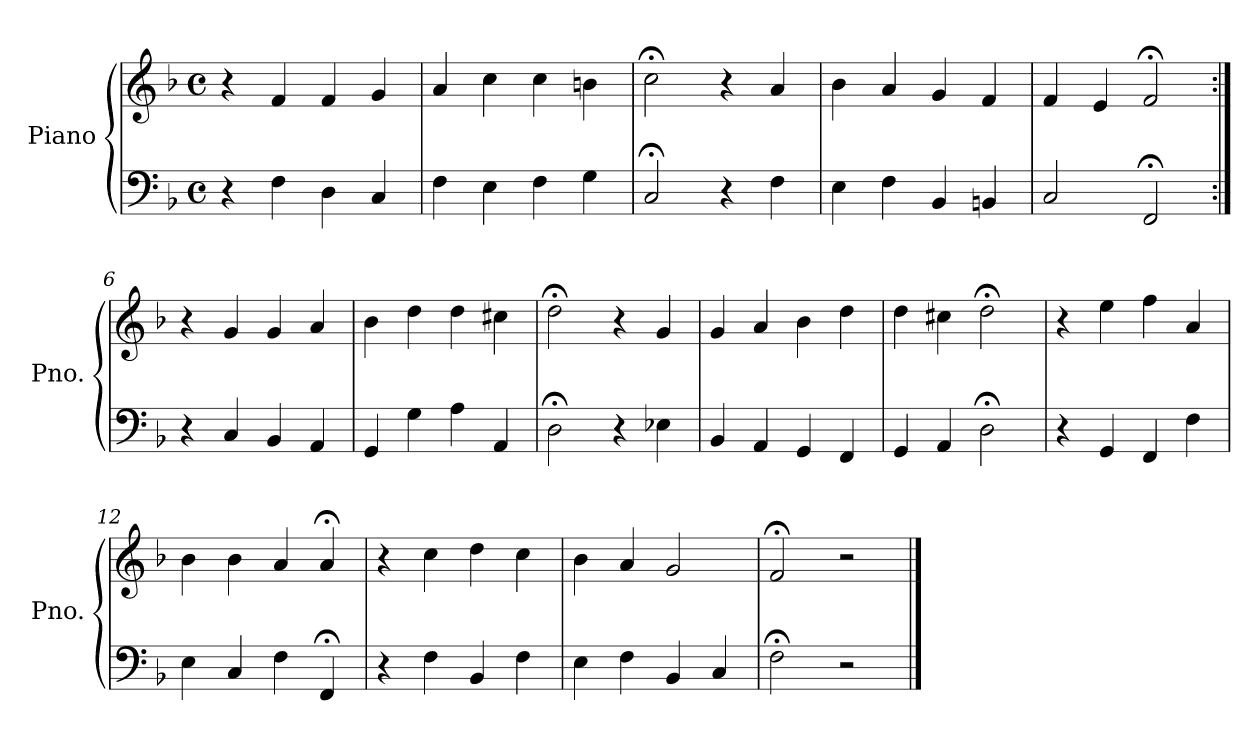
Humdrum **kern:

**kern	**kern
*part1	*part1
*staff2	*staff1
*I"Piano	*
*I'Pno.	*
*clefF4	*clefG2
*k[b-]	*k[b-]
*M4/4	*M4/4
*met(c)	*met(c)
=1	=1
4r	4r
4F\	4f/
4D\	4f/
4C/	4g/
=2	=2
4F\	4a/
4E\	4cc\
4F\	4cc\
4G\	4bn\
=3	=3
2C;</	2cc;<\
4r	4r
4F\	4a/
=4	=4
4E\	4b-\
4F\	4a/
4BB-/	4g/
4BBn/	4f/
=5	=5
2C/	4f/
.	4e/
2FF;</	2f;</
=6:|!	=6:|!
4r	4r
4C/	4g/
4BB-/	4g/
4AA/	4a/
=7	=7
4GG/	4b-\
4G\	4dd\
4A\	4dd\
4AA/	4cc#X\
=8	=8
2D;<\	2dd;<\
4r	4r
4E-X\	4g/
!!LO:LB:g=z
=9	=9
4BB-/	4g/
4AA/	4a/
4GG/	4b-\
4FF/	4dd\
=10	=10
4GG/	4dd\
4AA/	4cc#X\
2D;<\	2dd;<\
=11	=11
4r	4r
4GG/	4ee\
4FF/	4ff\
4F\	4a/
=12	=12
4E\	4b-\
4C/	4b-\
4F\	4a/
4FF;</	4a;</
=13	=13
4r	4r
4F\	4cc\
4BB-/	4dd\
4F\	4cc\
=14	=14
4E\	4b-\
4F\	4a/
4BB-/	2g/
4C/	.
=15	=15
2F;<\	2f;</
2r	2r
==	==
*-	*-
